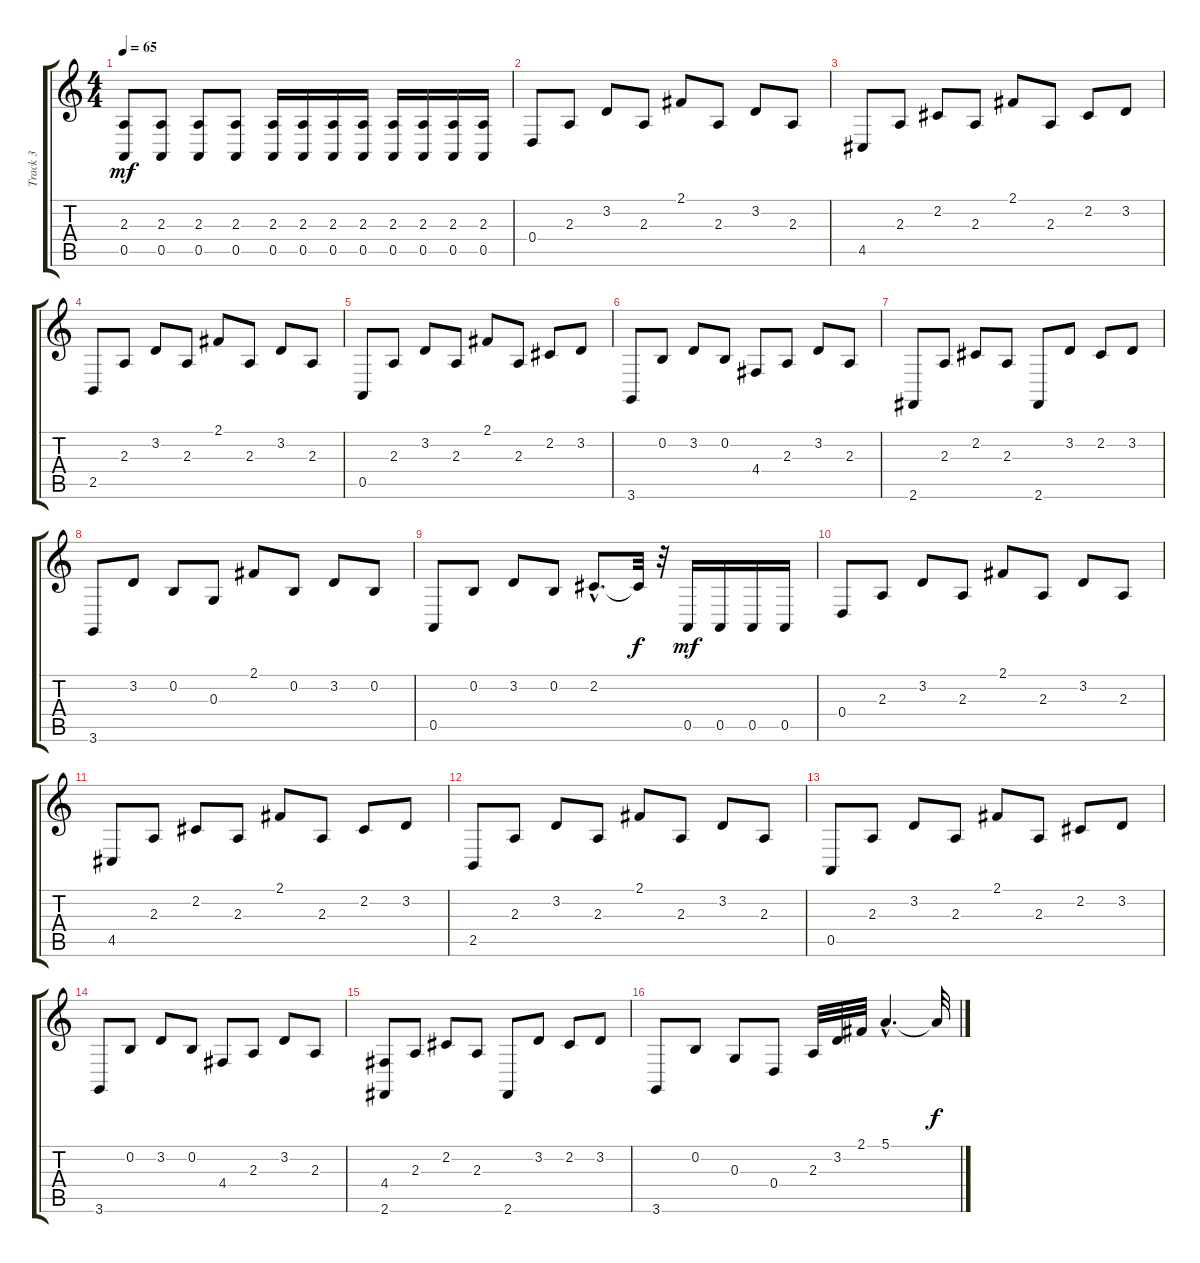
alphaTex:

\track ("Track 3" "Track 3") {instrument electricpiano1}
\staff {score tabs}
\tuning (E4 B3 G3 D3 A2 E2) {hide}
\ts (4 4)
\tempo 65
\clef g2
\ks c
(2.3 0.5).8{dy mf} (2.3 0.5).8 (2.3 0.5).8 (2.3 0.5).8 (2.3 0.5).16 (2.3 0.5).16 (2.3 0.5).16 (2.3 0.5).16 (2.3 0.5).16 (2.3 0.5).16 (2.3 0.5).16 (2.3 0.5).16 |
0.4.8 2.3.8 3.2.8 2.3.8 2.1.8 2.3.8 3.2.8 2.3.8 |
4.5.8 2.3.8 2.2.8 2.3.8 2.1.8 2.3.8 2.2.8 3.2.8 |
2.5.8 2.3.8 3.2.8 2.3.8 2.1.8 2.3.8 3.2.8 2.3.8 |
0.5.8 2.3.8 3.2.8 2.3.8 2.1.8 2.3.8 2.2.8 3.2.8 |
3.6.8 0.2.8 3.2.8 0.2.8 4.4.8 2.3.8 3.2.8 2.3.8 |
2.6.8 2.3.8 2.2.8 2.3.8 2.6.8 3.2.8 2.2.8 3.2.8 |
3.6.8 3.2.8 0.2.8 0.3.8 2.1.8 0.2.8 3.2.8 0.2.8 |
0.5.8 0.2.8 3.2.8 0.2.8 2.2{hac}.8{d} 2.2{t}.32{dy f} r.32 0.5.16{dy mf} 0.5.16 0.5.16 0.5.16 |
0.4.8 2.3.8 3.2.8 2.3.8 2.1.8 2.3.8 3.2.8 2.3.8 |
4.5.8 2.3.8 2.2.8 2.3.8 2.1.8 2.3.8 2.2.8 3.2.8 |
2.5.8 2.3.8 3.2.8 2.3.8 2.1.8 2.3.8 3.2.8 2.3.8 |
0.5.8 2.3.8 3.2.8 2.3.8 2.1.8 2.3.8 2.2.8 3.2.8 |
3.6.8 0.2.8 3.2.8 0.2.8 4.4.8 2.3.8 3.2.8 2.3.8 |
(4.4 2.6).8 2.3.8 2.2.8 2.3.8 2.6.8 3.2.8 2.2.8 3.2.8 |
3.6.8 0.2.8 0.3.8 0.4.8 2.3.32 3.2.32 2.1.32 5.1{hac}.4{d} 5.1{t}.32{dy f}
